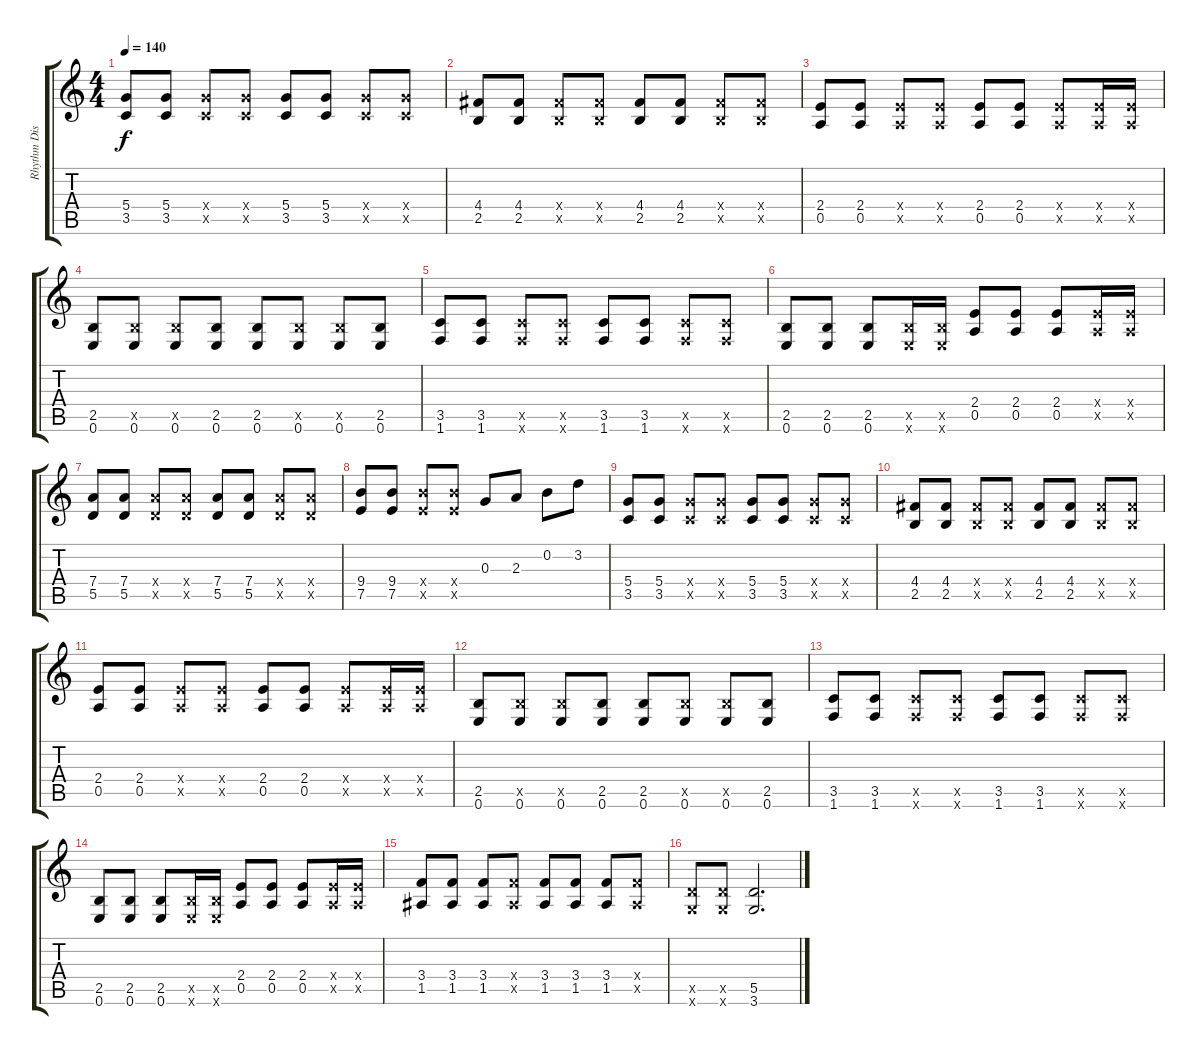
\track ("Rhythm Distorted" "Rhythm Dis") {instrument distortionguitar}
\staff {score tabs}
\tuning (E4 B3 G3 D3 A2 E2) {hide}
\ts (4 4)
\tempo 140
\clef g2
\ks c
(5.4 3.5).8{dy f} (5.4 3.5).8 (5.4{x} 3.5{x}).8 (5.4{x} 3.5{x}).8 (5.4 3.5).8 (5.4 3.5).8 (5.4{x} 3.5{x}).8 (5.4{x} 3.5{x}).8 |
(4.4 2.5).8 (4.4 2.5).8 (4.4{x} 2.5{x}).8 (4.4{x} 2.5{x}).8 (4.4 2.5).8 (4.4 2.5).8 (4.4{x} 2.5{x}).8 (4.4{x} 2.5{x}).8 |
(2.4 0.5).8 (2.4 0.5).8 (2.4{x} 0.5{x}).8 (2.4{x} 0.5{x}).8 (2.4 0.5).8 (2.4 0.5).8 (2.4{x} 0.5{x}).8 (2.4{x} 0.5{x}).16 (2.4{x} 0.5{x}).16 |
(2.5 0.6).8 (2.5{x} 0.6).8 (2.5{x} 0.6).8 (2.5 0.6).8 (2.5 0.6).8 (2.5{x} 0.6).8 (2.5{x} 0.6).8 (2.5 0.6).8 |
(3.5 1.6).8 (3.5 1.6).8 (3.5{x} 1.6{x}).8 (3.5{x} 1.6{x}).8 (3.5 1.6).8 (3.5 1.6).8 (3.5{x} 1.6{x}).8 (3.5{x} 1.6{x}).8 |
(2.5 0.6).8 (2.5 0.6).8 (2.5 0.6).8 (2.5{x} 0.6{x}).16 (2.5{x} 0.6{x}).16 (2.4 0.5).8 (2.4 0.5).8 (2.4 0.5).8 (2.4{x} 0.5{x}).16 (2.4{x} 0.5{x}).16 |
(7.4 5.5).8 (7.4 5.5).8 (7.4{x} 5.5{x}).8 (7.4{x} 5.5{x}).8 (7.4 5.5).8 (7.4 5.5).8 (7.4{x} 5.5{x}).8 (7.4{x} 5.5{x}).8 |
(9.4 7.5).8 (9.4 7.5).8 (9.4{x} 7.5{x}).8 (9.4{x} 7.5{x}).8 0.3.8 2.3.8 0.2.8 3.2.8 |
(5.4 3.5).8 (5.4 3.5).8 (5.4{x} 3.5{x}).8 (5.4{x} 3.5{x}).8 (5.4 3.5).8 (5.4 3.5).8 (5.4{x} 3.5{x}).8 (5.4{x} 3.5{x}).8 |
(4.4 2.5).8 (4.4 2.5).8 (4.4{x} 2.5{x}).8 (4.4{x} 2.5{x}).8 (4.4 2.5).8 (4.4 2.5).8 (4.4{x} 2.5{x}).8 (4.4{x} 2.5{x}).8 |
(2.4 0.5).8 (2.4 0.5).8 (2.4{x} 0.5{x}).8 (2.4{x} 0.5{x}).8 (2.4 0.5).8 (2.4 0.5).8 (2.4{x} 0.5{x}).8 (2.4{x} 0.5{x}).16 (2.4{x} 0.5{x}).16 |
(2.5 0.6).8 (2.5{x} 0.6).8 (2.5{x} 0.6).8 (2.5 0.6).8 (2.5 0.6).8 (2.5{x} 0.6).8 (2.5{x} 0.6).8 (2.5 0.6).8 |
(3.5 1.6).8 (3.5 1.6).8 (3.5{x} 1.6{x}).8 (3.5{x} 1.6{x}).8 (3.5 1.6).8 (3.5 1.6).8 (3.5{x} 1.6{x}).8 (3.5{x} 1.6{x}).8 |
(2.5 0.6).8 (2.5 0.6).8 (2.5 0.6).8 (2.5{x} 0.6{x}).16 (2.5{x} 0.6{x}).16 (2.4 0.5).8 (2.4 0.5).8 (2.4 0.5).8 (2.4{x} 0.5{x}).16 (2.4{x} 0.5{x}).16 |
(3.4 1.5).8 (3.4 1.5).8 (3.4 1.5).8 (3.4{x} 1.5{x}).8 (3.4 1.5).8 (3.4 1.5).8 (3.4 1.5).8 (3.4{x} 1.5{x}).8 |
(5.5{x} 3.6{x}).8 (5.5{x} 3.6{x}).8 (5.5 3.6).2{d}
